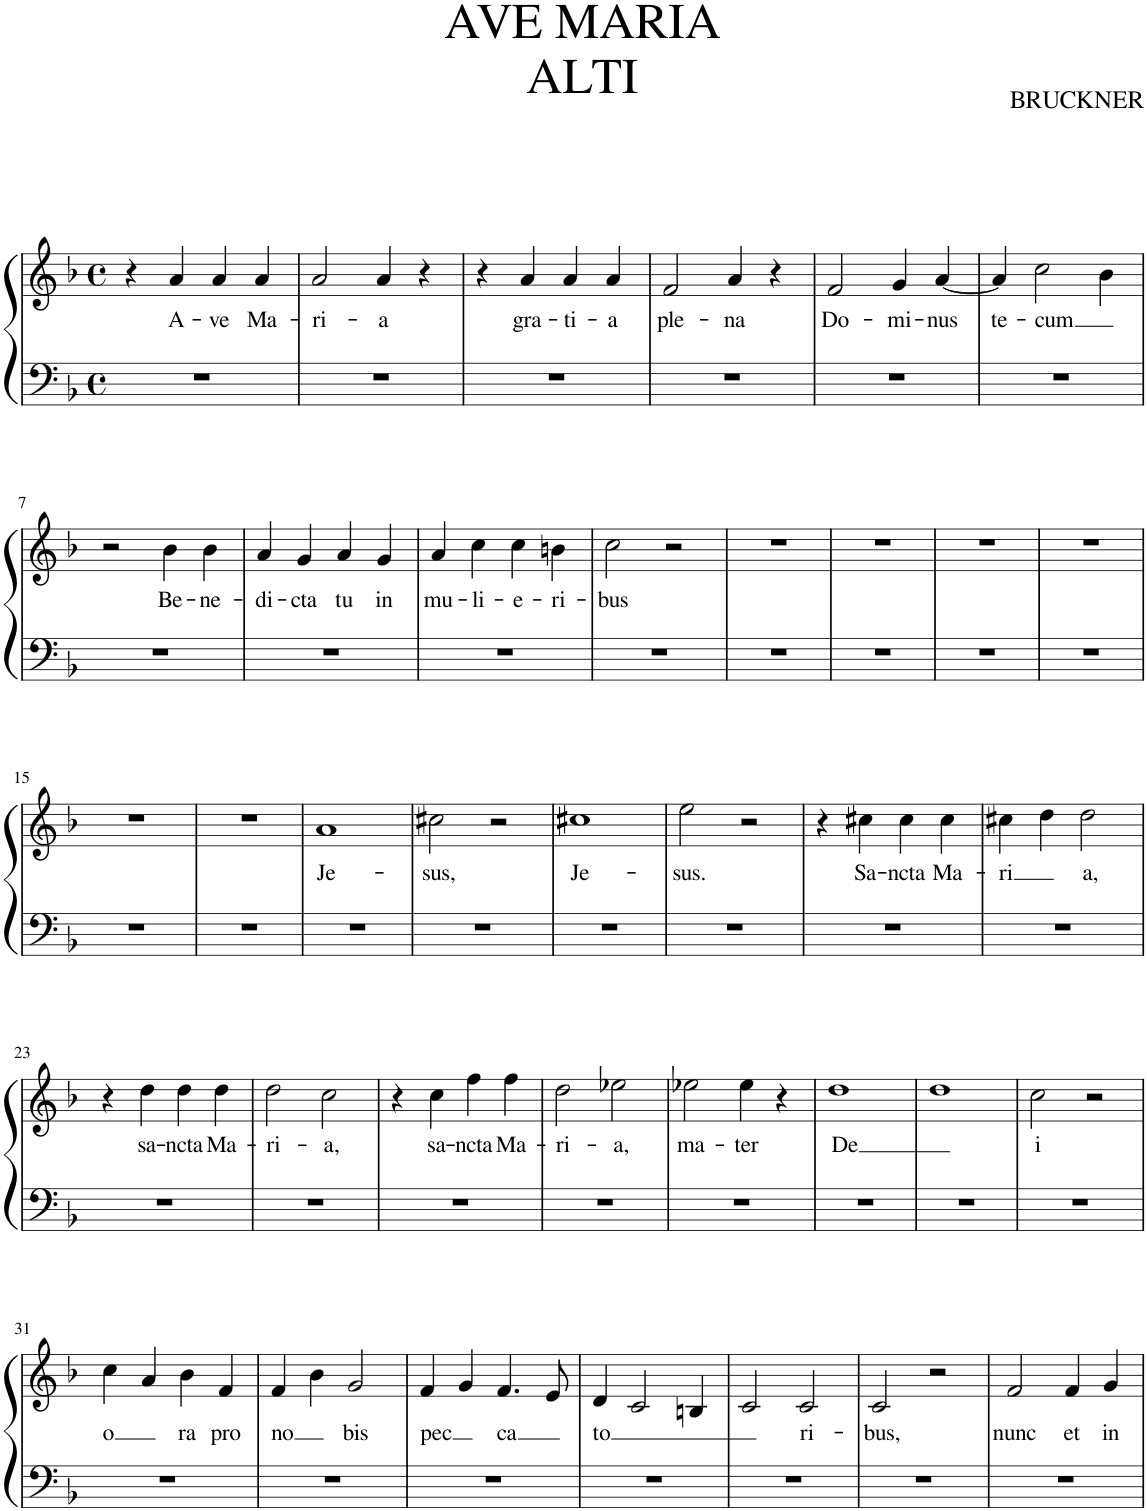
**kern	**kern	**text
*part1	*part1	*part1
*staff2	*staff1	*staff1
*I"Piano	*	*
*I'Pno.	*	*
*clefF4	*clefG2	*
*k[b-]	*k[b-]	*
*M4/4	*M4/4	*
*met(c)	*met(c)	*
=1	=1	=1
1r	4r	.
!	!	!LO:LY:b
.	4a/	A-
!	!	!LO:LY:b
.	4a/	-ve
!	!	!LO:LY:b
.	4a/	Ma-
=2	=2	=2
!	!	!LO:LY:b
1r	2a/	-ri-
!	!	!LO:LY:b
.	4a/	-a
.	4r	.
=3	=3	=3
1r	4r	.
!	!	!LO:LY:b
.	4a/	gra-
!	!	!LO:LY:b
.	4a/	-ti-
!	!	!LO:LY:b
.	4a/	-a
=4	=4	=4
!	!	!LO:LY:b
1r	2f/	ple-
!	!	!LO:LY:b
.	4a/	-na
.	4r	.
=5	=5	=5
!	!	!LO:LY:b
1r	2f/	Do-
!	!	!LO:LY:b
.	4g/	-mi-
!	!	!LO:LY:b
.	[4a/	-nus
=6	=6	=6
!	!	!LO:LY:b
1r	4a/]	te-
!	!	!LO:LY:b
.	2cc\	-cum
.	4b-\	.
!!LO:LB:g=z
=7	=7	=7
1r	2r	.
!	!	!LO:LY:b
.	4b-\	Be-
!	!	!LO:LY:b
.	4b-\	-ne-
=8	=8	=8
!	!	!LO:LY:b
1r	4a/	-di-
!	!	!LO:LY:b
.	4g/	-cta
!	!	!LO:LY:b
.	4a/	tu
!	!	!LO:LY:b
.	4g/	in
=9	=9	=9
!	!	!LO:LY:b
1r	4a/	mu-
!	!	!LO:LY:b
.	4cc\	-li-
!	!	!LO:LY:b
.	4cc\	-e-
!	!	!LO:LY:b
.	4bn\	-ri-
=10	=10	=10
!	!	!LO:LY:b
1r	2cc\	-bus
.	2r	.
=11	=11	=11
1r	1r	.
=12	=12	=12
1r	1r	.
=13	=13	=13
1r	1r	.
=14	=14	=14
1r	1r	.
!!LO:LB:g=z
=15	=15	=15
1r	1r	.
=16	=16	=16
1r	1r	.
=17	=17	=17
!	!	!LO:LY:b
1r	1a	Je-
=18	=18	=18
!	!	!LO:LY:b
1r	2cc#X\	-sus,
.	2r	.
=19	=19	=19
!	!	!LO:LY:b
1r	1cc#X	Je-
=20	=20	=20
!	!	!LO:LY:b
1r	2ee\	-sus.
.	2r	.
=21	=21	=21
1r	4r	.
!	!	!LO:LY:b
.	4cc#X\	Sa-
!	!	!LO:LY:b
.	4cc#\	-ncta
!	!	!LO:LY:b
.	4cc#\	Ma-
=22	=22	=22
!	!	!LO:LY:b
1r	4cc#X\	-ri
.	4dd\	.
!	!	!LO:LY:b
.	2dd\	a,
!!LO:LB:g=z
=23	=23	=23
1r	4r	.
!	!	!LO:LY:b
.	4dd\	sa-
!	!	!LO:LY:b
.	4dd\	-ncta
!	!	!LO:LY:b
.	4dd\	Ma-
=24	=24	=24
!	!	!LO:LY:b
1r	2dd\	-ri-
!	!	!LO:LY:b
.	2cc\	-a,
=25	=25	=25
1r	4r	.
!	!	!LO:LY:b
.	4cc\	sa-
!	!	!LO:LY:b
.	4ff\	-ncta
!	!	!LO:LY:b
.	4ff\	Ma-
=26	=26	=26
!	!	!LO:LY:b
1r	2dd\	-ri-
!	!	!LO:LY:b
.	2ee-X\	-a,
=27	=27	=27
!	!	!LO:LY:b
1r	2ee-X\	ma-
!	!	!LO:LY:b
.	4ee-\	-ter
.	4r	.
=28	=28	=28
!	!	!LO:LY:b
1r	1dd	De
=29	=29	=29
1r	1dd	.
=30	=30	=30
!	!	!LO:LY:b
1r	2cc\	i
.	2r	.
!!LO:LB:g=z
=31	=31	=31
!	!	!LO:LY:b
1r	4cc\	o
.	4a/	.
!	!	!LO:LY:b
.	4b-\	ra
!	!	!LO:LY:b
.	4f/	pro
=32	=32	=32
!	!	!LO:LY:b
1r	4f/	no
.	4b-\	.
!	!	!LO:LY:b
.	2g/	bis
=33	=33	=33
!	!	!LO:LY:b
1r	4f/	pec
.	4g/	.
!	!	!LO:LY:b
.	4.f/	ca
.	8e/	.
=34	=34	=34
!	!	!LO:LY:b
1r	4d/	to
.	2c/	.
.	4Bn/	.
=35	=35	=35
1r	2c/	.
!	!	!LO:LY:b
.	2c/	ri-
=36	=36	=36
!	!	!LO:LY:b
1r	2c/	-bus,
.	2r	.
=37	=37	=37
!	!	!LO:LY:b
1r	2f/	nunc
!	!	!LO:LY:b
.	4f/	et
!	!	!LO:LY:b
.	4g/	in
=	=	=
*-	*-	*-
